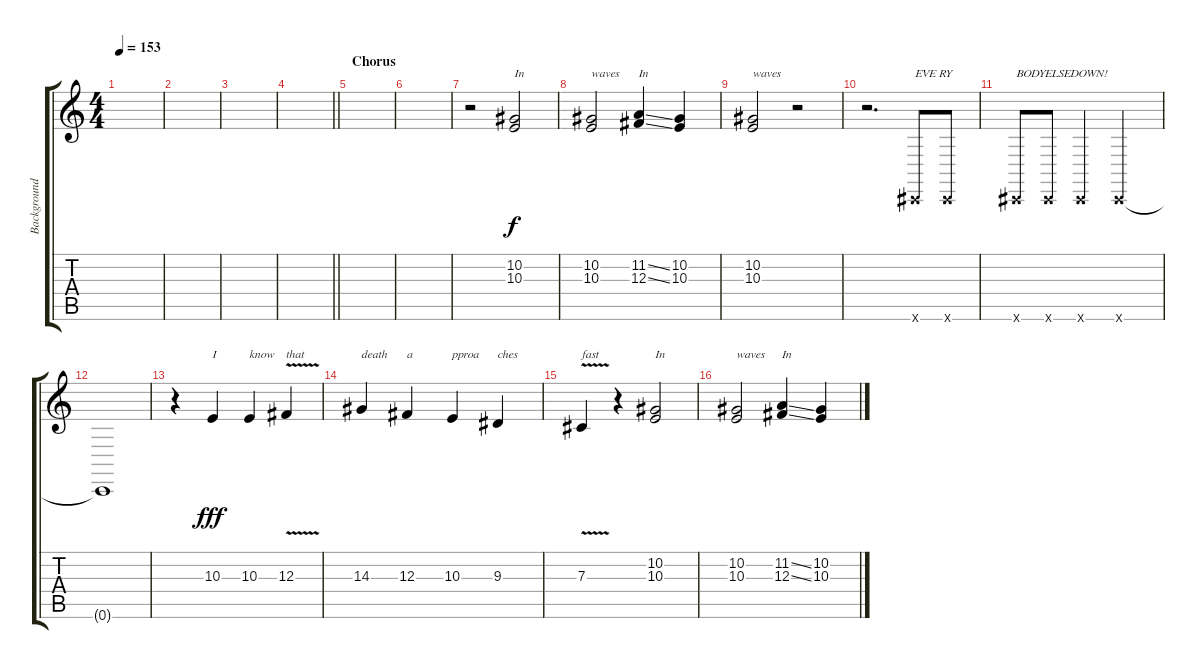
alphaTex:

\track ("Background Vocals" "Background") {instrument oboe}
\staff {score tabs}
\tuning (Eb4 Bb3 Gb3 Db3 Ab2 Db2) {hide}
\ts (4 4)
\tempo 153
\clef g2
\ks c
|
|
|
\barLineRight lightlight
|
\section ("" "Chorus")
|
|
r.2 (10.2 10.3).2{txt "In"} |
(10.2 10.3).2{txt "waves"} (11.2{ss} 12.3{ss}).4{txt "In"} (10.2 10.3).4 |
(10.2 10.3).2{txt "waves"} r.2 |
r.2{d} 0.6{x}.8{txt "EVE RY" dy f} 0.6{x}.8 |
0.6{x}.8{txt "BODYELSEDOWN!"} 0.6{x}.8 0.6{x}.4 0.6{x}.2 |
0.6{t}.1 |
r.4 10.3.4{txt "I" dy fff} 10.3.4{txt "know"} 12.3{v}.4{txt "that"} |
14.3.4{txt "death"} 12.3.4{txt "a"} 10.3.4{txt "pproa"} 9.3.4{txt "ches"} |
7.3{v}.4{txt "fast"} r.4 (10.2 10.3).2{txt "In"} |
(10.2 10.3).2{txt "waves"} (11.2{ss} 12.3{ss}).4{txt "In"} (10.2 10.3).4
